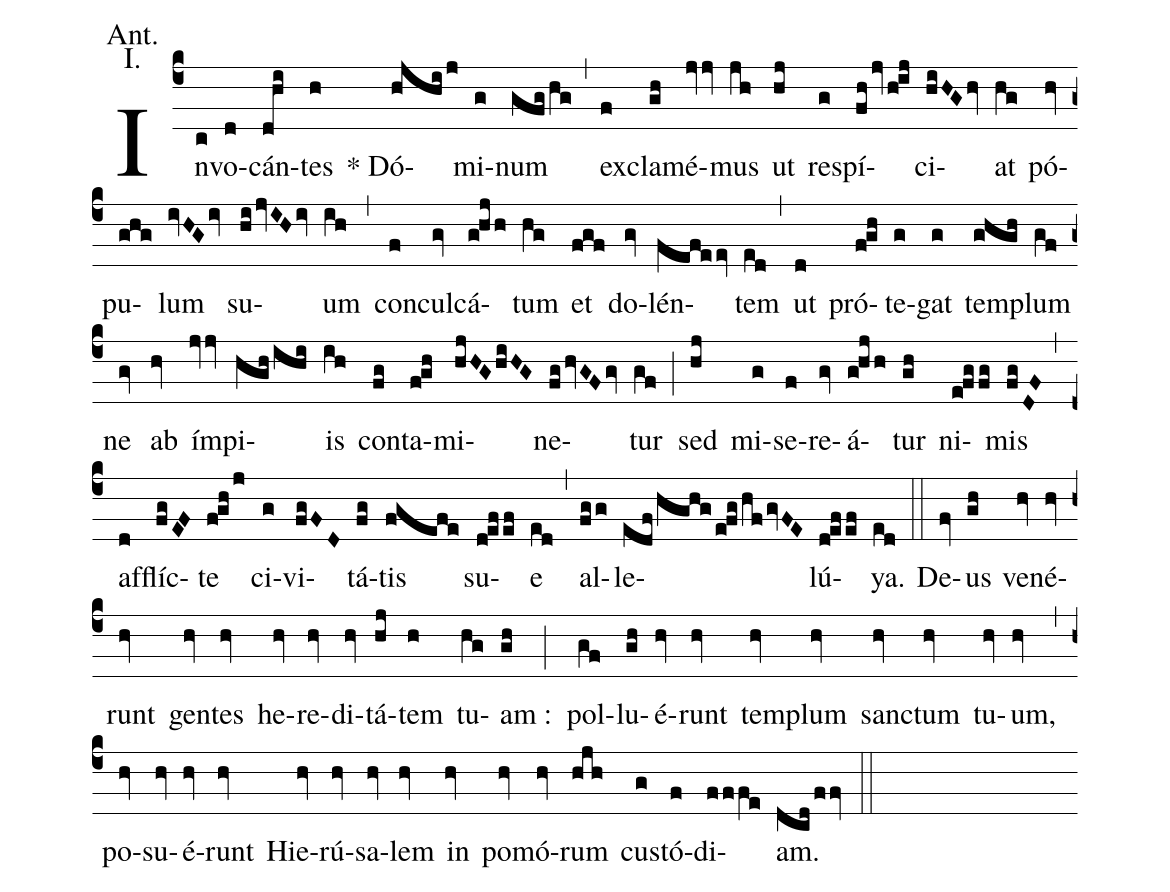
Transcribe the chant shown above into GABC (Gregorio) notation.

annotation: Ant.;
annotation: I.;
%%
(c4) In(c)vo(d)cán(dhi)tes(h) * Dó(hjhij)mi(g)num(gfghg) (,)
ex(f)cla(gh)mé(jvjv)mus(jh) ut(hj) res(g)pí(fhjvhij)ci(hiHGhv)at(hg) pó(hv)pu(ghg)lum(ivHGiv) su(hijvIHiv)um(ih) (,)
con(f)cul(gv)cá(ghjh)tum(hg) et(fgf) do(gv)lén(fefeev)tem(ed) (,)
ut(d) pró(fgh)te(g)gat(g) tem(ghgh)plum(gf) ne(gv) ab(hv) ím(jvjv)pi(hghihi)is(ih) con(fg)ta(fgh)mi(hjHGhiHG)ne(fghvGFgv)tur(gf) (;)
sed(hj) mi(g)se(f)re(gv)á(ghjh)tur(gh) ni(efgfg)mis(fgDF) (,)
af(d)flíc(fgEF)te(fghj) ci(g)vi(fgFD)tá(fg)tis(fgefe) su(defef)e(ed) (,)
al(fgg)le(edfhghgefghfgvFE)lú(defef)ya.(ed) (::)
De(fv)us(gh) ve(hv)né(hv)runt(hv) gen(hv)tes(hv) he(hv)re(hv)di(hv)tá(hj)tem(h) tu(hg)am :(gh) (;)
pol(gf)lu(gh)é(hv)runt(hv) temp(hv)lum(hv) sanc(hv)tum(hv) tu(hv)um,(hv) (,)
po(hv)su(hv)é(hv)runt(hv) Hie(hv)rú(hv)sa(hv)lem(hv) in(hv) po(hv)mó(hv)rum(hjh) cus(g)tó(f)di(fffe)am.(dcdffv) (::)
